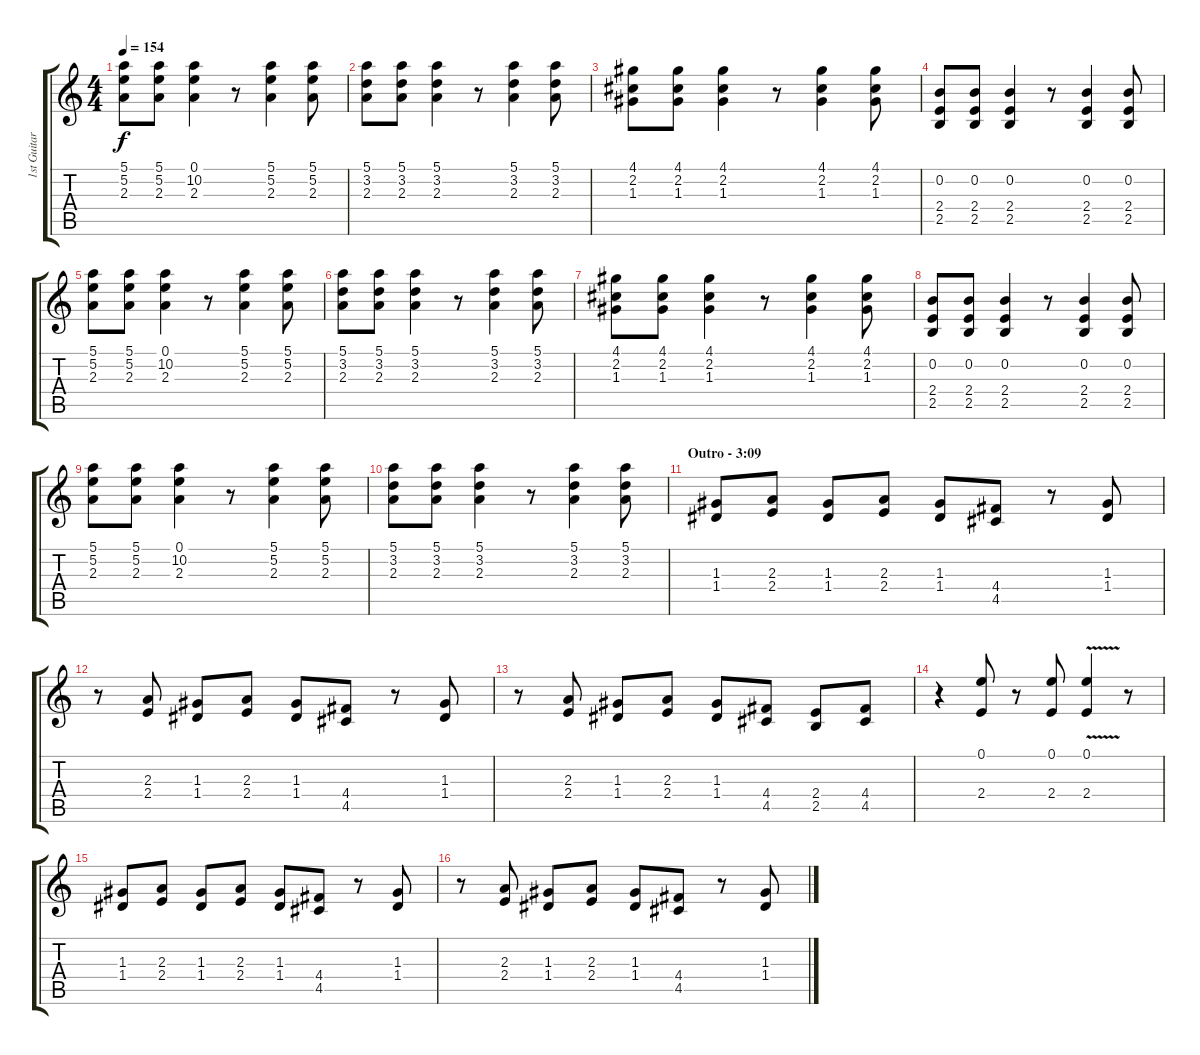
\track ("1st Guitar" "1st Guitar") {instrument overdrivenguitar}
\staff {score tabs}
\tuning (E4 B3 G3 D3 A2 E2) {hide}
\ts (4 4)
\tempo 154
\clef g2
\ks c
(5.1 5.2 2.3).8{dy f} (5.1 5.2 2.3).8 (0.1 10.2 2.3).4 r.8 (5.1 5.2 2.3).4 (5.1 5.2 2.3).8 |
(5.1 3.2 2.3).8 (5.1 3.2 2.3).8 (5.1 3.2 2.3).4 r.8 (5.1 3.2 2.3).4 (5.1 3.2 2.3).8 |
(4.1 2.2 1.3).8 (4.1 2.2 1.3).8 (4.1 2.2 1.3).4 r.8 (4.1 2.2 1.3).4 (4.1 2.2 1.3).8 |
(0.2 2.4 2.5).8 (0.2 2.4 2.5).8 (0.2 2.4 2.5).4 r.8 (0.2 2.4 2.5).4 (0.2 2.4 2.5).8 |
(5.1 5.2 2.3).8 (5.1 5.2 2.3).8 (0.1 10.2 2.3).4 r.8 (5.1 5.2 2.3).4 (5.1 5.2 2.3).8 |
(5.1 3.2 2.3).8 (5.1 3.2 2.3).8 (5.1 3.2 2.3).4 r.8 (5.1 3.2 2.3).4 (5.1 3.2 2.3).8 |
(4.1 2.2 1.3).8 (4.1 2.2 1.3).8 (4.1 2.2 1.3).4 r.8 (4.1 2.2 1.3).4 (4.1 2.2 1.3).8 |
(0.2 2.4 2.5).8 (0.2 2.4 2.5).8 (0.2 2.4 2.5).4 r.8 (0.2 2.4 2.5).4 (0.2 2.4 2.5).8 |
(5.1 5.2 2.3).8 (5.1 5.2 2.3).8 (0.1 10.2 2.3).4 r.8 (5.1 5.2 2.3).4 (5.1 5.2 2.3).8 |
(5.1 3.2 2.3).8 (5.1 3.2 2.3).8 (5.1 3.2 2.3).4 r.8 (5.1 3.2 2.3).4 (5.1 3.2 2.3).8 |
\section ("" "Outro - 3:09")
(1.3 1.4).8 (2.3 2.4).8 (1.3 1.4).8 (2.3 2.4).8 (1.3 1.4).8 (4.4 4.5).8 r.8 (1.3 1.4).8 |
r.8 (2.3 2.4).8 (1.3 1.4).8 (2.3 2.4).8 (1.3 1.4).8 (4.4 4.5).8 r.8 (1.3 1.4).8 |
r.8 (2.3 2.4).8 (1.3 1.4).8 (2.3 2.4).8 (1.3 1.4).8 (4.4 4.5).8 (2.4 2.5).8 (4.4 4.5).8 |
r.4 (0.1 2.4).8 r.8 (0.1 2.4).8 (0.1{v} 2.4).4 r.8 |
(1.3 1.4).8 (2.3 2.4).8 (1.3 1.4).8 (2.3 2.4).8 (1.3 1.4).8 (4.4 4.5).8 r.8 (1.3 1.4).8 |
r.8 (2.3 2.4).8 (1.3 1.4).8 (2.3 2.4).8 (1.3 1.4).8 (4.4 4.5).8 r.8 (1.3 1.4).8
